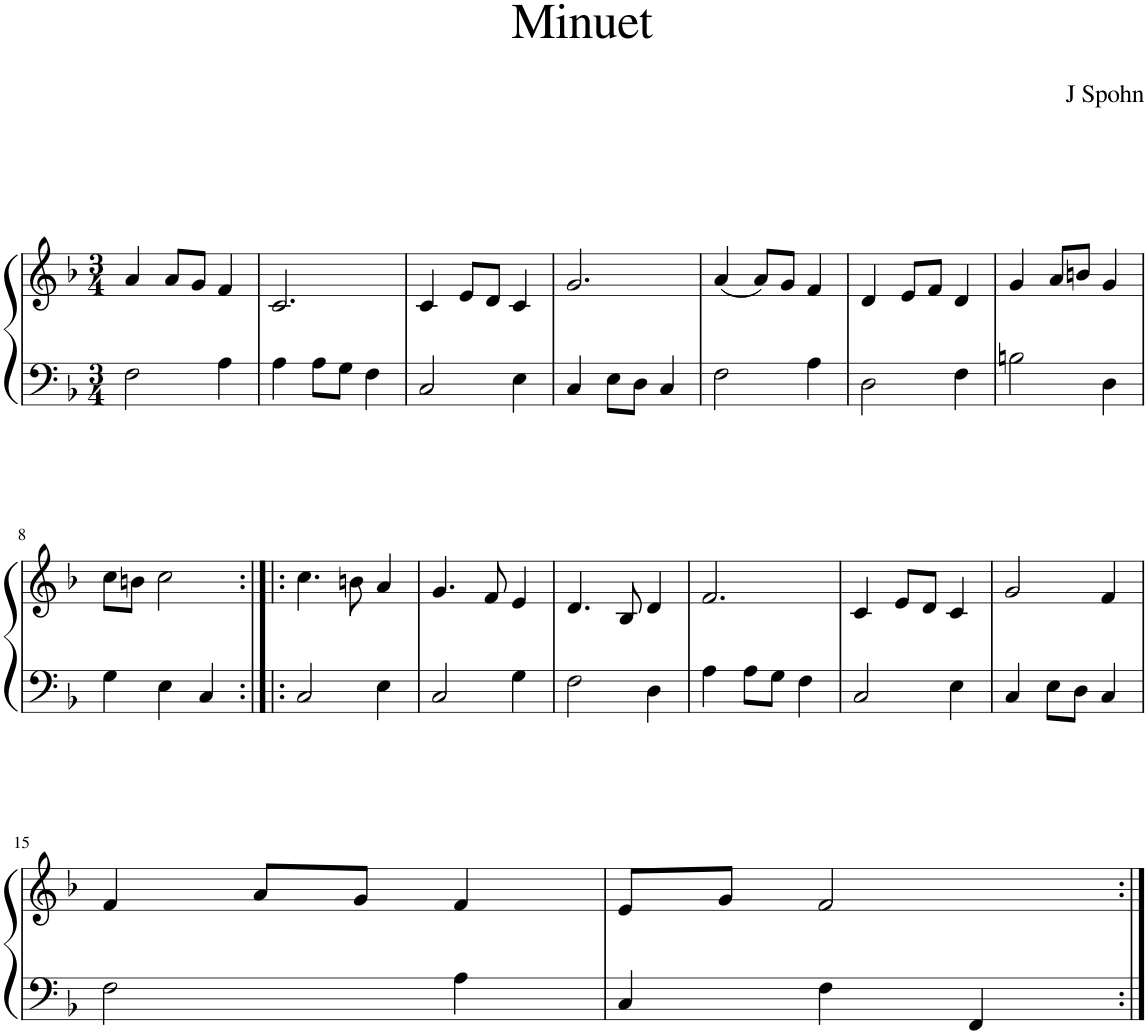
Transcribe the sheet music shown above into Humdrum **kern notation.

**kern	**kern
*part1	*part1
*staff2	*staff1
*I"Piano	*
*I'Pno.	*
*clefF4	*clefG2
*k[b-]	*k[b-]
*M3/4	*M3/4
=1	=1
2F\	4a/
.	8a/L
.	8g/J
4A\	4f/
=2	=2
4A\	2.c/
8A\L	.
8G\J	.
4F\	.
=3	=3
2C/	4c/
.	8e/L
.	8d/J
4E\	4c/
=4	=4
4C/	2.g/
8E\L	.
8D\J	.
4C/	.
=5	=5
2F\	(4a/
.	8a/L)
.	8g/J
4A\	4f/
=6	=6
2D\	4d/
.	8e/L
.	8f/J
4F\	4d/
=7	=7
2Bn\	4g/
.	8a/L
.	8bn/J
4D\	4g/
!!LO:LB:g=z
=8	=8
4G\	8cc\L
.	8bn\J
4E\	2cc\
4C/	.
=9:|!|:	=9:|!|:
2C/	4.cc\
.	8bn\
4E\	4a/
=10	=10
2C/	4.g/
.	8f/
4G\	4e/
=11	=11
2F\	4.d/
.	8B-/
4D\	4d/
=12	=12
4A\	2.f/
8A\L	.
8G\J	.
4F\	.
=13	=13
2C/	4c/
.	8e/L
.	8d/J
4E\	4c/
=14	=14
4C/	2g/
8E\L	.
8D\J	.
4C/	4f/
!!LO:LB:g=z
=15	=15
2F\	4f/
.	8a/L
.	8g/J
4A\	4f/
=16	=16
4C/	8e/L
.	8g/J
4F\	2f/
4FF/	.
=:|!	=:|!
*-	*-
